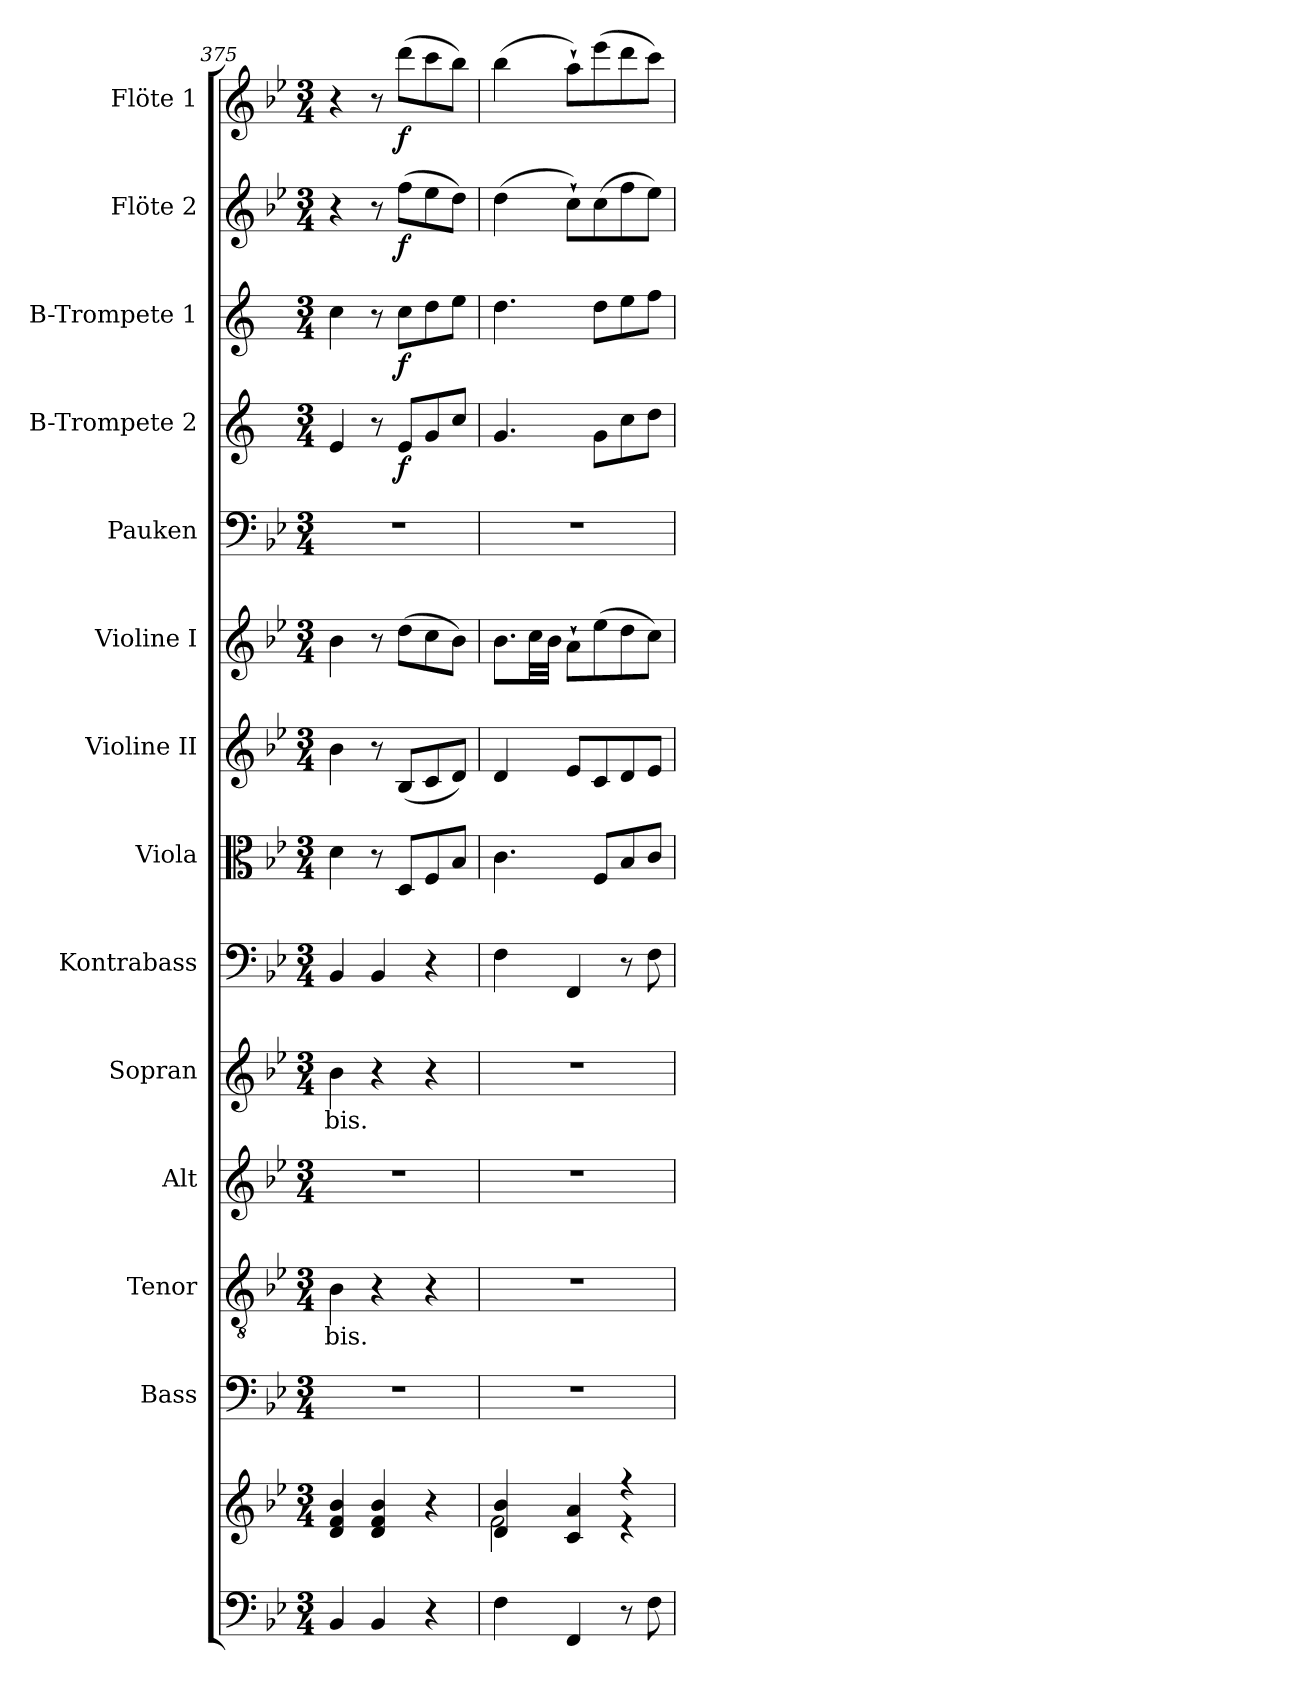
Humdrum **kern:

**kern	**kern	**kern	**kern	**text	**kern	**kern	**text	**kern	**kern	**kern	**kern	**kern	**kern	**dynam	**kern	**dynam	**kern	**dynam	**kern	**dynam
*part14	*part14	*part13	*part12	*part12	*part11	*part10	*part10	*part9	*part8	*part7	*part6	*part5	*part4	*part4	*part3	*part3	*part2	*part2	*part1	*part1
*staff15	*staff14	*staff13	*staff12	*staff12	*staff11	*staff10	*staff10	*staff9	*staff8	*staff7	*staff6	*staff5	*staff4	*staff4	*staff3	*staff3	*staff2	*staff2	*staff1	*staff1
*	*	*I"Bass	*I"Tenor	*	*I"Alt	*I"Sopran	*	*I"Kontrabass	*I"Viola	*I"Violine II	*I"Violine I	*I"Pauken	*I"B-Trompete 2	*	*I"B-Trompete 1	*	*I"Flöte 2	*	*I"Flöte 1	*
*	*	*I'B.	*I'T.	*	*I'A.	*I'S.	*	*I'Kb.	*I'Vla.	*I'Vl. II	*I'Vl. I	*I'Pk.	*I'B Trp. 2	*	*I'B Trp. 1	*	*I'Fl. 2	*	*I'Fl. 1	*
!!LO:PB:g=z
*clefF4	*clefG2	*clefF4	*clefGv2	*	*clefG2	*clefG2	*	*clefF4	*clefC3	*clefG2	*clefG2	*clefF4	*clefG2	*	*clefG2	*	*clefG2	*	*clefG2	*
*	*	*	*	*	*	*	*	*ITrd7c12	*	*	*	*	*ITrd1c2	*	*ITrd1c2	*	*	*	*	*
*k[b-e-]	*k[b-e-]	*k[b-e-]	*k[b-e-]	*	*k[b-e-]	*k[b-e-]	*	*k[b-e-]	*k[b-e-]	*k[b-e-]	*k[b-e-]	*k[b-e-]	*k[b-e-]	*	*k[b-e-]	*	*k[b-e-]	*	*k[b-e-]	*
*B-:	*B-:	*B-:	*B-:	*	*B-:	*B-:	*	*B-:	*B-:	*B-:	*B-:	*B-:	*B-:	*	*B-:	*	*B-:	*	*B-:	*
*M3/4	*M3/4	*M3/4	*M3/4	*	*M3/4	*M3/4	*	*M3/4	*M3/4	*M3/4	*M3/4	*M3/4	*M3/4	*	*M3/4	*	*M3/4	*	*M3/4	*
=375	=375	=375	=375	=375	=375	=375	=375	=375	=375	=375	=375	=375	=375	=375	=375	=375	=375	=375	=375	=375
!	!	!	!	!LO:LY:b	!	!	!LO:LY:b	!	!	!	!	!	!	!	!	!	!	!	!	!
4BB-/	4d/ 4f/ 4b-/	2.r	4B-\	-bis.	2.r	4b-\	-bis.	4BBB-/	4d\	4b-\	4b-\	2.r	4d/	.	4b-\	.	4r	.	4r	.
4BB-/	4d/ 4f/ 4b-/	.	4r	.	.	4r	.	4BBB-/	8r	8r	8r	.	8r	.	8r	.	8r	.	8r	.
!	!	!	!	!	!	!	!	!	!	!	!	!	!	!LO:DY:b	!	!LO:DY:b	!	!LO:DY:b	!	!LO:DY:b
.	.	.	.	.	.	.	.	.	8D/L	(<8B-/L	(>8dd\L	.	8d/L	f	8b-\L	f	(>8ff\L	f	(>8ddd\L	f
4r	4r	.	4r	.	.	4r	.	4r	8F/	8c/	8cc\	.	8f/	.	8cc\	.	8ee-\	.	8ccc\	.
.	.	.	.	.	.	.	.	.	8B-/J	8d/J)	8b-\J)	.	8b-/J	.	8dd\J	.	8dd\J)	.	8bb-\J)	.
=376	=376	=376	=376	=376	=376	=376	=376	=376	=376	=376	=376	=376	=376	=376	=376	=376	=376	=376	=376	=376
*	*^	*	*	*	*	*	*	*	*	*	*	*	*	*	*	*	*	*	*	*
4F\	4d/ 4b-/	2f\	2.r	2.r	.	2.r	2.r	.	4FF\	4.c\	4d/	8.b-\L	2.r	4.f/	.	4.cc\	.	(>4dd\	.	(>4bb-\	.
.	.	.	.	.	.	.	.	.	.	.	.	32cc\LL	.	.	.	.	.	.	.	.	.
.	.	.	.	.	.	.	.	.	.	.	.	32b-\JJJ	.	.	.	.	.	.	.	.	.
4FF/	4c/ 4a/	.	.	.	.	.	.	.	4FFF/	.	8e-/L	8a`>\L	.	.	.	.	.	8cc`>\L)	.	8aa`>\L)	.
.	.	.	.	.	.	.	.	.	.	8F/L	8c/	(>8ee-\	.	8f\L	.	8cc\L	.	(>8cc\	.	(>8eee-\	.
8r	4r	4r	.	.	.	.	.	.	8r	8B-/	8d/	8dd\	.	8b-\	.	8dd\	.	8ff\	.	8ddd\	.
8F\	.	.	.	.	.	.	.	.	8FF\	8c/J	8e-/J	8cc\J)	.	8cc\J	.	8ee-\J	.	8ee-\J)	.	8ccc\J)	.
*	*v	*v	*	*	*	*	*	*	*	*	*	*	*	*	*	*	*	*	*	*	*
=	=	=	=	=	=	=	=	=	=	=	=	=	=	=	=	=	=	=	=	=
*-	*-	*-	*-	*-	*-	*-	*-	*-	*-	*-	*-	*-	*-	*-	*-	*-	*-	*-	*-	*-
